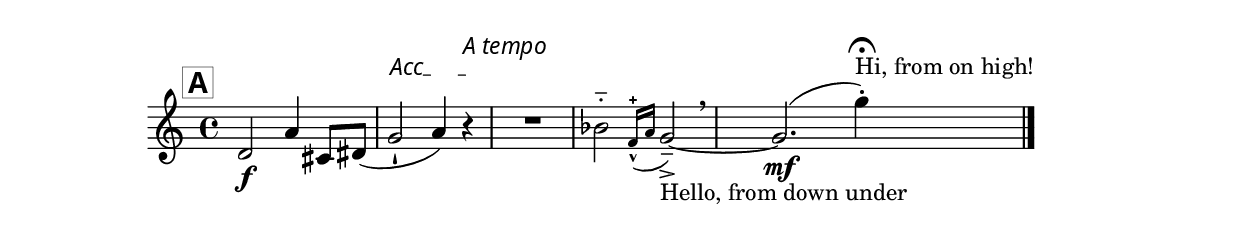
\new Voice {

\mark \markup { \override #'(font-name . "Minion Semibold") \override #'(thickness . 0.01) \override #'(box-padding . 0.4) \box { "A" } }
| %  ----------  1 ----------  1 ----------  1 ----------  1 ----------  1
\time 4/4
<d' >2 \f
<a' >4
<cis' >8[
<dis' >8](
| %  ----------  2 ----------  2 ----------  2 ----------  2 ----------  2
\override TextSpanner #'staff-padding = #3.0 \override TextSpanner #'(bound-details left text) = \markup { \override #'(font-name . "Minion Italic") { "Acc" } }
<g' >2-| \startTextSpan
<a' >4)
\override TextScript #'staff-padding = #3.0
r4 \stopTextSpan ^\markup { \override #'(font-name . "Minion Italic") { "A tempo" } }
| %  ----------  3 ----------  3 ----------  3 ----------  3 ----------  3
R1
| %  ----------  4 ----------  4 ----------  4 ----------  4 ----------  4
<bes' >2-_
\grace {
	<f' >16[(-+-^
	<a' >16]
}
<g' >2~)->-- _"Hello, from down under" \breathe
| %  ----------  5 ----------  5 ----------  5 ----------  5 ----------  5
\grace {
	s16
	s16
	s16
}
<g' >2.( \mf
<g'' >4)-. \fermata ^"Hi, from on high!"

\bar "|."
}